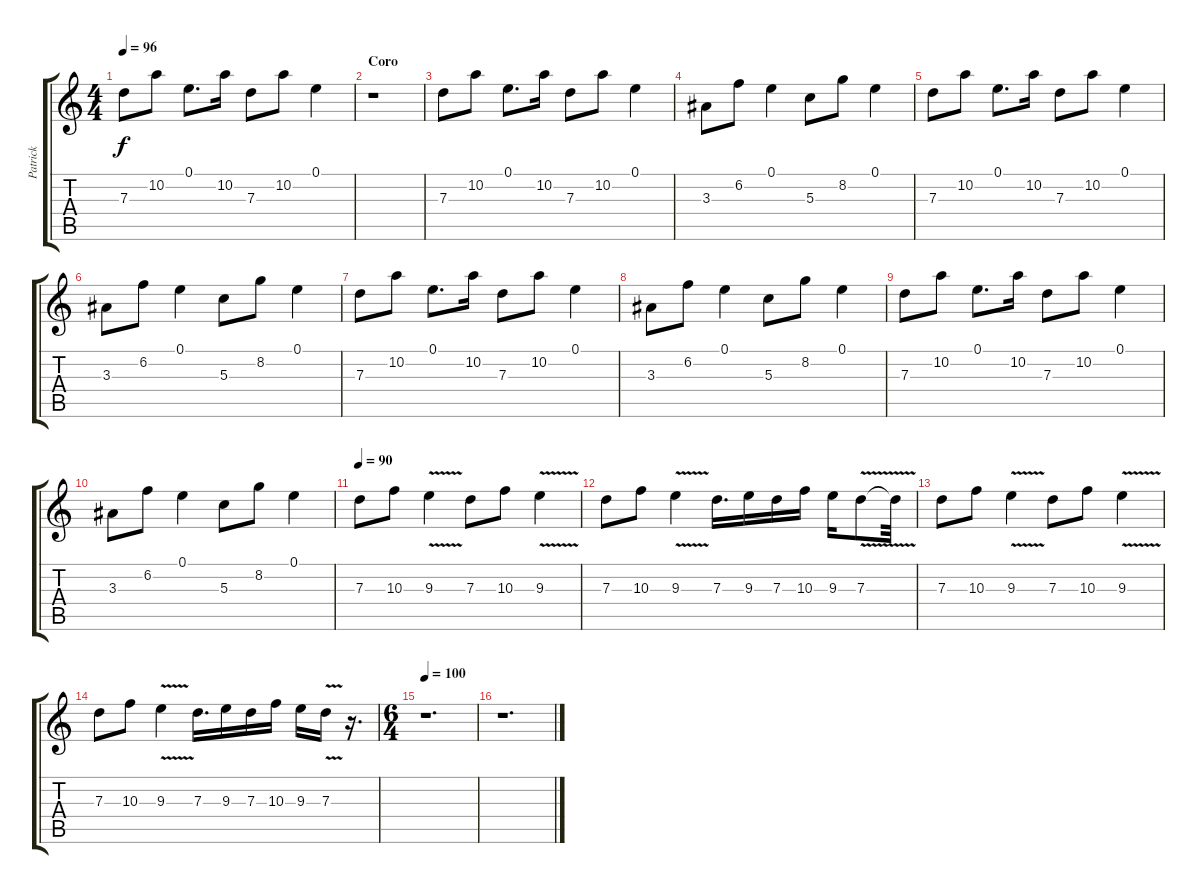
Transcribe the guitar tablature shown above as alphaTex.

\track ("Patrick" "Patrick") {instrument distortionguitar}
\staff {score tabs}
\tuning (E4 B3 G3 D3 A2 D2) {hide}
\ts (4 4)
\tempo 96
\clef g2
\ks c
7.3.8{dy f} 10.2.8 0.1.8{d} 10.2.16 7.3.8 10.2.8 0.1.4 |
\section ("" "Coro")
r.1 |
7.3.8 10.2.8 0.1.8{d} 10.2.16 7.3.8 10.2.8 0.1.4 |
3.3.8 6.2.8 0.1.4 5.3.8 8.2.8 0.1.4 |
7.3.8 10.2.8 0.1.8{d} 10.2.16 7.3.8 10.2.8 0.1.4 |
3.3.8 6.2.8 0.1.4 5.3.8 8.2.8 0.1.4 |
7.3.8 10.2.8 0.1.8{d} 10.2.16 7.3.8 10.2.8 0.1.4 |
3.3.8 6.2.8 0.1.4 5.3.8 8.2.8 0.1.4 |
7.3.8 10.2.8 0.1.8{d} 10.2.16 7.3.8 10.2.8 0.1.4 |
3.3.8 6.2.8 0.1.4 5.3.8 8.2.8 0.1.4 |
\tempo 90
7.3.8 10.3.8 9.3{v}.4 7.3.8 10.3.8 9.3{v}.4 |
7.3.8 10.3.8 9.3{v}.4 7.3.16{d} 9.3.16 7.3.16 10.3.16 9.3.16 7.3{v}.8 7.3{t}.32 |
7.3.8 10.3.8 9.3{v}.4 7.3.8 10.3.8 9.3{v}.4 |
7.3.8 10.3.8 9.3{v}.4 7.3.16{d} 9.3.16 7.3.16 10.3.16 9.3.16 7.3{v}.16 r.16{d} |
\ts (6 4)
\tempo 100
r.1{d} |
r.1{d}
